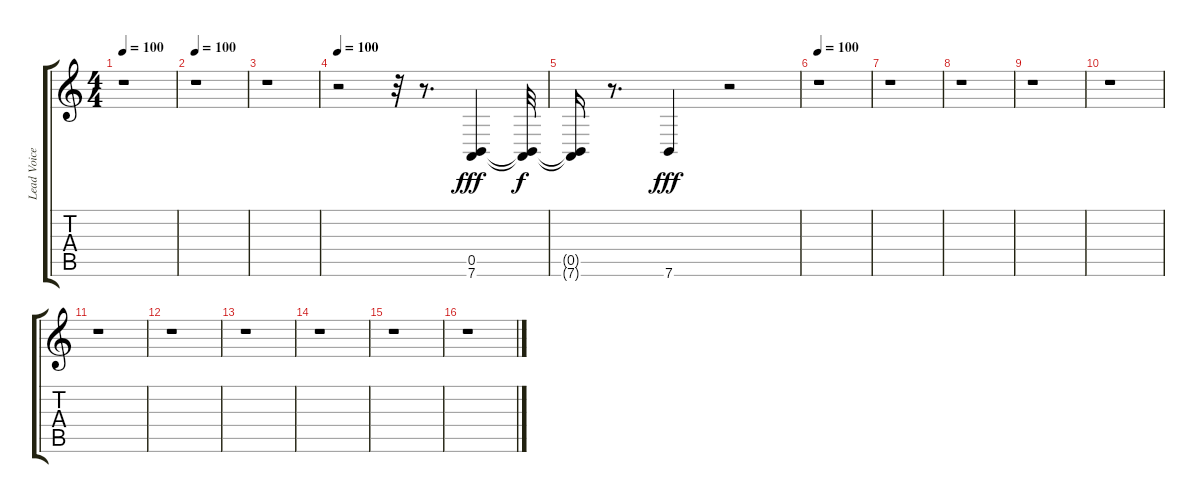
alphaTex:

\track ("Lead Voice 4" "Lead Voice") {instrument lead6voice}
\staff {score tabs}
\tuning (E4 B3 G3 D3 A2 E2) {hide}
\ts (4 4)
\tempo 100
\clef g2
\ks c
r.1{dy f} |
\tempo 100
r.1 |
r.1 |
\tempo 100
r.2 r.32 r.8{d} (0.5 7.6).4{dy fff} (0.5{t} 7.6{t}).32{dy f} |
(0.5{t} 7.6{t}).16 r.8{d} 7.6.4{dy fff} r.2 |
\tempo 100
r.1 |
r.1 |
r.1 |
r.1 |
r.1 |
r.1 |
r.1 |
r.1 |
r.1 |
r.1 |
r.1
